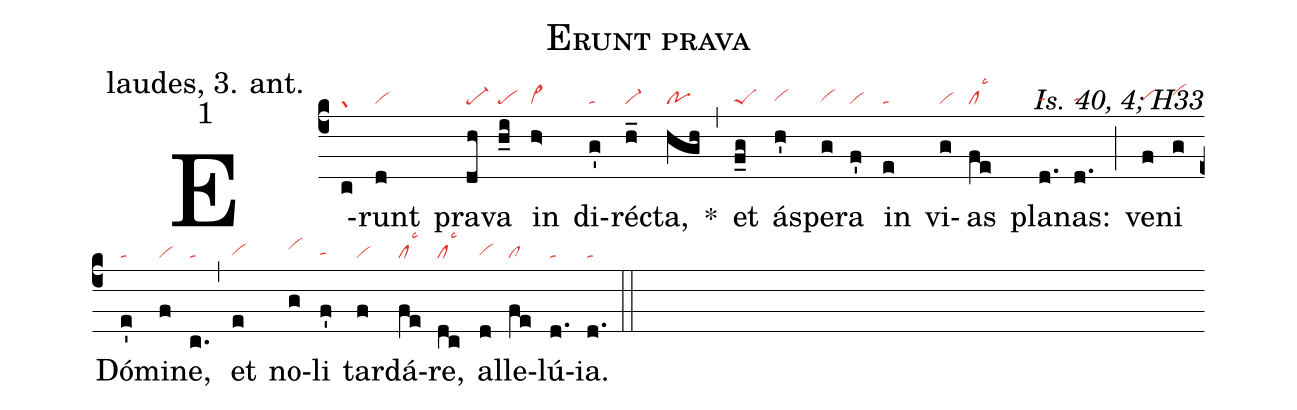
name: Erunt prava;
office-part: laudes, 3. ant.;
mode: 1;
commentary: Is. 40, 4; H33;
nabc-lines: 1;
%%
(c4)
E(c|gr)runt(d|vi) pra(dh|pe-)va(h_i|pe) in(h>|vi>) di(g'|ta)ré(h_|vi-)cta,(hgh|po) *(,)
et(f_g|peS) á(h'|vihg)spe(g|vihg)ra(f'|vi) in(e|ta) vi(g|vi)as(fe|cllsc3) pla(d.|tahg)nas:(d.|tahg) (;)
ve(f|vihg)ni(g|vihi) Dó(e'|ta)mi(f|vi)ne,(c.|ta) (,)
et(e|vihg) no(g|vihi)li(f'|tahg) tar(f|vi)dá(fe|cllsc3)re,(dc|cllsc3) al(d|vihg)le(fe|cl)lú(d.|ta)ia.(d.|ta) (::)
